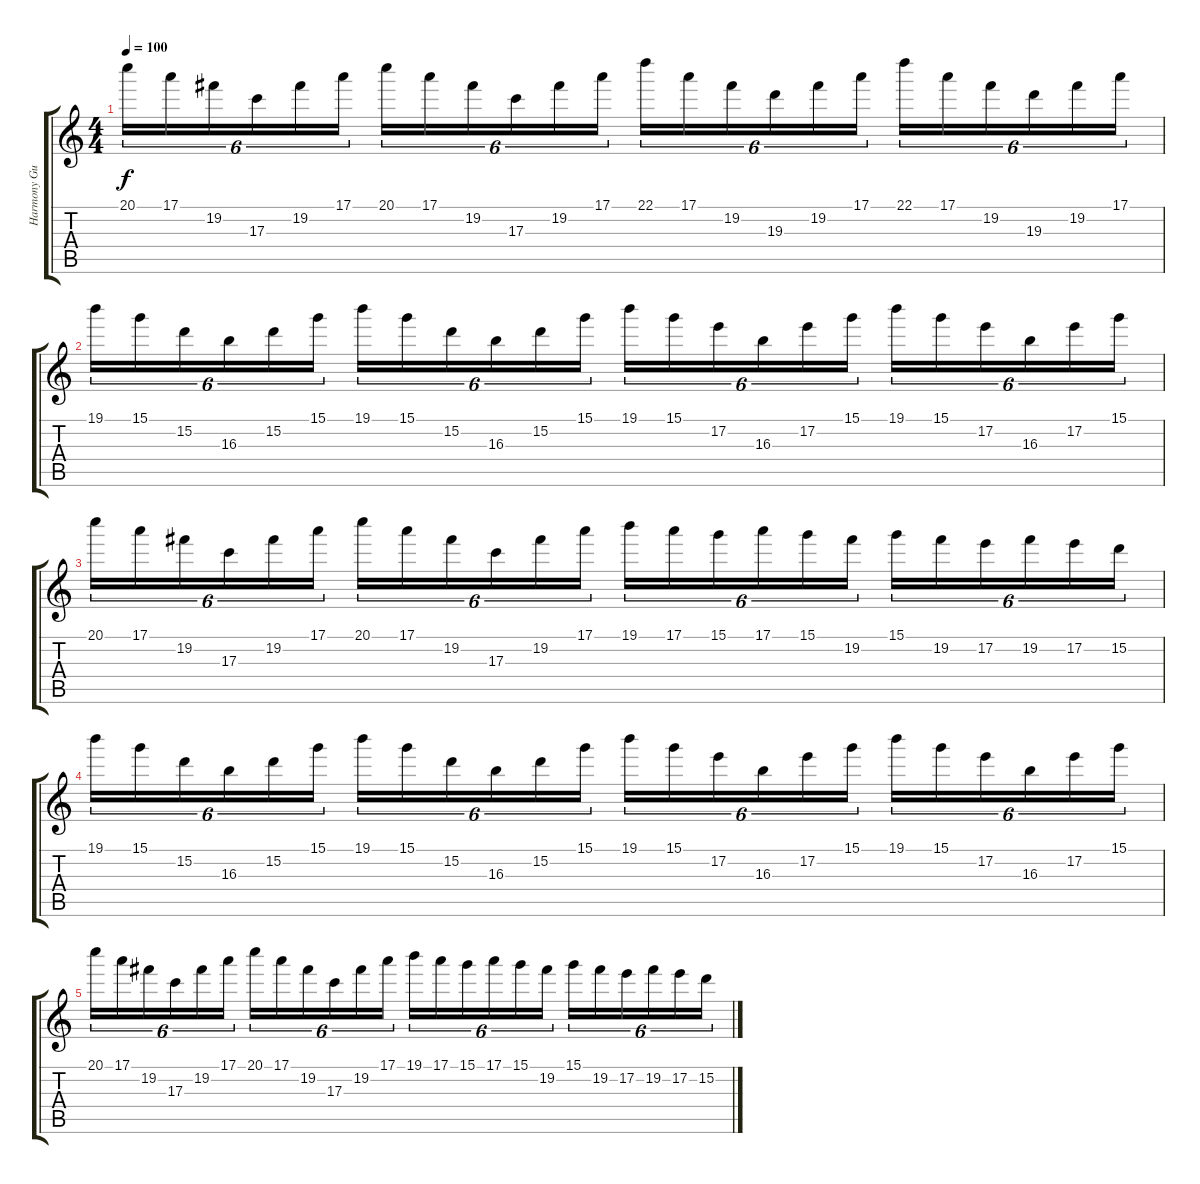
\track ("Harmony Guitar" "Harmony Gu") {instrument distortionguitar}
\staff {score tabs}
\tuning (E4 B3 G3 D3 A2 E2) {hide}
\ts (4 4)
\tempo 100
\clef g2
\ks c
20.1.16{tu (6 4) dy f} 17.1.16{tu (6 4)} 19.2.16{tu (6 4)} 17.3.16{tu (6 4)} 19.2.16{tu (6 4)} 17.1.16{tu (6 4)} 20.1.16{tu (6 4)} 17.1.16{tu (6 4)} 19.2.16{tu (6 4)} 17.3.16{tu (6 4)} 19.2.16{tu (6 4)} 17.1.16{tu (6 4)} 22.1.16{tu (6 4)} 17.1.16{tu (6 4)} 19.2.16{tu (6 4)} 19.3.16{tu (6 4)} 19.2.16{tu (6 4)} 17.1.16{tu (6 4)} 22.1.16{tu (6 4)} 17.1.16{tu (6 4)} 19.2.16{tu (6 4)} 19.3.16{tu (6 4)} 19.2.16{tu (6 4)} 17.1.16{tu (6 4)} |
19.1.16{tu (6 4)} 15.1.16{tu (6 4)} 15.2.16{tu (6 4)} 16.3.16{tu (6 4)} 15.2.16{tu (6 4)} 15.1.16{tu (6 4)} 19.1.16{tu (6 4)} 15.1.16{tu (6 4)} 15.2.16{tu (6 4)} 16.3.16{tu (6 4)} 15.2.16{tu (6 4)} 15.1.16{tu (6 4)} 19.1.16{tu (6 4)} 15.1.16{tu (6 4)} 17.2.16{tu (6 4)} 16.3.16{tu (6 4)} 17.2.16{tu (6 4)} 15.1.16{tu (6 4)} 19.1.16{tu (6 4)} 15.1.16{tu (6 4)} 17.2.16{tu (6 4)} 16.3.16{tu (6 4)} 17.2.16{tu (6 4)} 15.1.16{tu (6 4)} |
20.1.16{tu (6 4)} 17.1.16{tu (6 4)} 19.2.16{tu (6 4)} 17.3.16{tu (6 4)} 19.2.16{tu (6 4)} 17.1.16{tu (6 4)} 20.1.16{tu (6 4)} 17.1.16{tu (6 4)} 19.2.16{tu (6 4)} 17.3.16{tu (6 4)} 19.2.16{tu (6 4)} 17.1.16{tu (6 4)} 19.1.16{tu (6 4)} 17.1.16{tu (6 4)} 15.1.16{tu (6 4)} 17.1.16{tu (6 4)} 15.1.16{tu (6 4)} 19.2.16{tu (6 4)} 15.1.16{tu (6 4)} 19.2.16{tu (6 4)} 17.2.16{tu (6 4)} 19.2.16{tu (6 4)} 17.2.16{tu (6 4)} 15.2.16{tu (6 4)} |
19.1.16{tu (6 4)} 15.1.16{tu (6 4)} 15.2.16{tu (6 4)} 16.3.16{tu (6 4)} 15.2.16{tu (6 4)} 15.1.16{tu (6 4)} 19.1.16{tu (6 4)} 15.1.16{tu (6 4)} 15.2.16{tu (6 4)} 16.3.16{tu (6 4)} 15.2.16{tu (6 4)} 15.1.16{tu (6 4)} 19.1.16{tu (6 4)} 15.1.16{tu (6 4)} 17.2.16{tu (6 4)} 16.3.16{tu (6 4)} 17.2.16{tu (6 4)} 15.1.16{tu (6 4)} 19.1.16{tu (6 4)} 15.1.16{tu (6 4)} 17.2.16{tu (6 4)} 16.3.16{tu (6 4)} 17.2.16{tu (6 4)} 15.1.16{tu (6 4)} |
20.1.16{tu (6 4)} 17.1.16{tu (6 4)} 19.2.16{tu (6 4)} 17.3.16{tu (6 4)} 19.2.16{tu (6 4)} 17.1.16{tu (6 4)} 20.1.16{tu (6 4)} 17.1.16{tu (6 4)} 19.2.16{tu (6 4)} 17.3.16{tu (6 4)} 19.2.16{tu (6 4)} 17.1.16{tu (6 4)} 19.1.16{tu (6 4)} 17.1.16{tu (6 4)} 15.1.16{tu (6 4)} 17.1.16{tu (6 4)} 15.1.16{tu (6 4)} 19.2.16{tu (6 4)} 15.1.16{tu (6 4)} 19.2.16{tu (6 4)} 17.2.16{tu (6 4)} 19.2.16{tu (6 4)} 17.2.16{tu (6 4)} 15.2.16{tu (6 4)}
